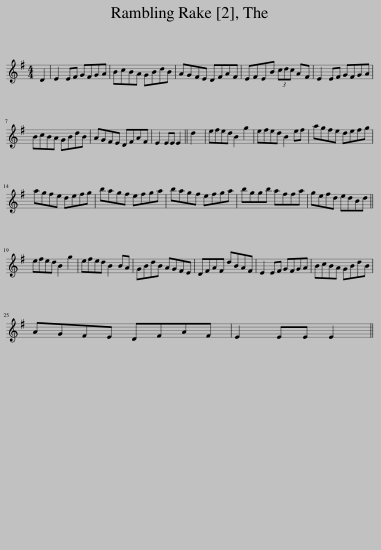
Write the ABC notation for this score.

X:1
L:1/8
M:4/4
I:linebreak $
K:Emin
V:1 treble
V:1
 D2 | E2 EF GFGA | BcBA GBdB | AGFE DFAF | EFEB (3cdc AF | %5
 E2 EF GFGA |$ BcBA GBdB | AGFE DFAF | E2 EE E2 || d2 | %10
 efed B2 g2 | efed B2 ef | agfe defg |$ agfe defg | bagf efga | %15
 bagf efga | bggb affa | gefd edBd ||$ efed B2 g2 | efed B2 BA | %20
 GBdB AGFE | DFAF dBAF | E2 EF GFGA | BcBA GBdB |$ AGFE DFAF | %25
 E2 EE E2 || %26
